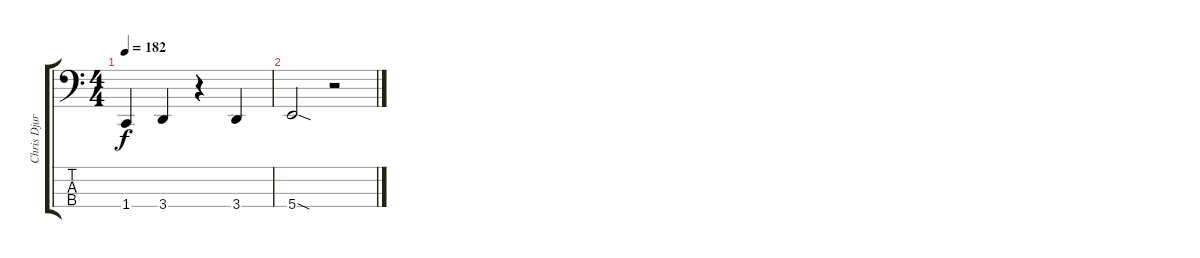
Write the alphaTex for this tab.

\track ("Chris Djurici" "Chris Djur") {instrument electricbassfinger}
\staff {score tabs}
\tuning (D2 A1 E1 B0) {hide}
\ts (4 4)
\tempo 182
\clef f4
\ks c
1.4.4{dy f} 3.4.4 r.4 3.4.4 |
5.4{sod}.2 r.2
